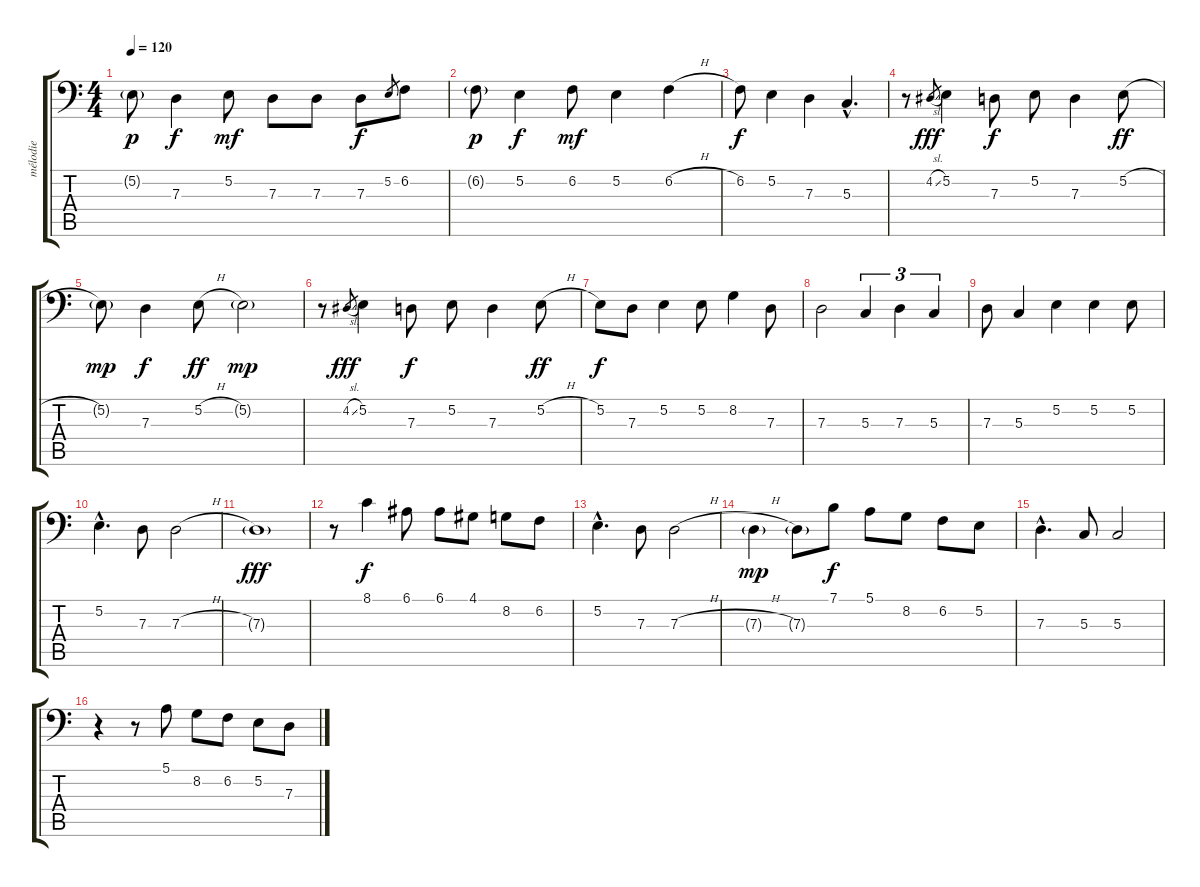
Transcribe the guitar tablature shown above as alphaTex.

\track ("mélodie" "mélodie") {instrument vibraphone}
\staff {score tabs}
\tuning (E3 B2 G2 D2 A1 E1) {hide}
\ts (4 4)
\tempo 120
\clef f4
\ks c
5.2{g}.8{dy p} 7.3.4{dy f} 5.2.8{dy mf} 7.3.8 7.3.8 7.3.8{dy f} 5.2.8{gr} 6.2.8 |
6.2{g}.8{dy p} 5.2.4{dy f} 6.2.8{dy mf} 5.2.4 6.2{h}.4 |
6.2.8{dy f} 5.2.4 7.3.4 5.3{hac}.4{d} |
r.8 4.2{sl}.8{gr dy fff} 5.2.4 7.3.8{dy f} 5.2.8 7.3.4 5.2{h}.8{dy ff} |
5.2{g}.8{dy mp} 7.3.4{dy f} 5.2{h}.8{dy ff} 5.2{g}.2{dy mp} |
r.8 4.2{sl}.8{gr dy fff} 5.2.4 7.3.8{dy f} 5.2.8 7.3.4 5.2{h}.8{dy ff} |
5.2.8{dy f} 7.3.8 5.2.4 5.2.8 8.2.4 7.3.8 |
7.3.2 5.3.4{tu (3 2)} 7.3.4{tu (3 2)} 5.3.4{tu (3 2)} |
7.3.8 5.3.4 5.2.4 5.2.4 5.2.8 |
5.2{hac}.4{d} 7.3.8 7.3{h}.2 |
7.3{g}.1{dy fff} |
r.8 8.1.4{dy f} 6.1.8 6.1.8 4.1.8 8.2.8 6.2.8 |
5.2{hac}.4{d} 7.3.8 7.3{h}.2 |
7.3{h g}.4{dy mp} 7.3{g}.8 7.1.8{dy f} 5.1.8 8.2.8 6.2.8 5.2.8 |
7.3{hac}.4{d} 5.3.8 5.3.2 |
r.4 r.8 5.1.8 8.2.8 6.2.8 5.2.8 7.3.8
